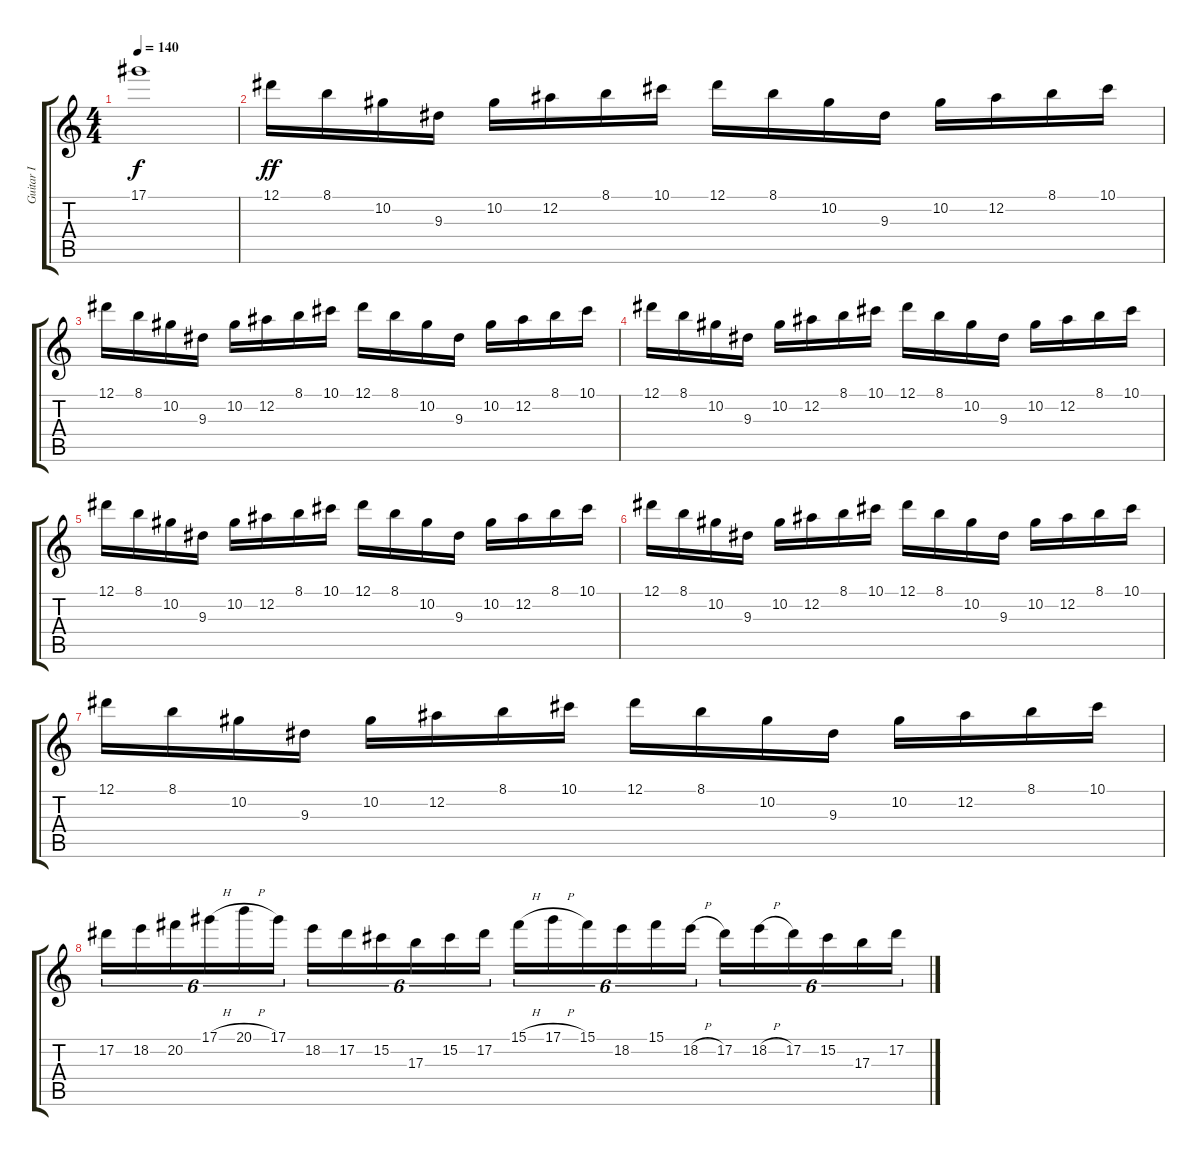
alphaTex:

\track ("Guitar I" "Guitar I") {instrument distortionguitar}
\staff {score tabs}
\tuning (Eb4 Bb3 Gb3 Db3 Ab2 Eb2) {hide}
\ts (4 4)
\tempo 140
\clef g2
\ks c
17.1{t}.1{dy f} |
12.1.16{dy ff} 8.1.16 10.2.16 9.3.16 10.2.16 12.2.16 8.1.16 10.1.16 12.1.16 8.1.16 10.2.16 9.3.16 10.2.16 12.2.16 8.1.16 10.1.16 |
12.1.16 8.1.16 10.2.16 9.3.16 10.2.16 12.2.16 8.1.16 10.1.16 12.1.16 8.1.16 10.2.16 9.3.16 10.2.16 12.2.16 8.1.16 10.1.16 |
12.1.16 8.1.16 10.2.16 9.3.16 10.2.16 12.2.16 8.1.16 10.1.16 12.1.16 8.1.16 10.2.16 9.3.16 10.2.16 12.2.16 8.1.16 10.1.16 |
12.1.16 8.1.16 10.2.16 9.3.16 10.2.16 12.2.16 8.1.16 10.1.16 12.1.16 8.1.16 10.2.16 9.3.16 10.2.16 12.2.16 8.1.16 10.1.16 |
12.1.16 8.1.16 10.2.16 9.3.16 10.2.16 12.2.16 8.1.16 10.1.16 12.1.16 8.1.16 10.2.16 9.3.16 10.2.16 12.2.16 8.1.16 10.1.16 |
12.1.16 8.1.16 10.2.16 9.3.16 10.2.16 12.2.16 8.1.16 10.1.16 12.1.16 8.1.16 10.2.16 9.3.16 10.2.16 12.2.16 8.1.16 10.1.16 |
17.2.16{tu (6 4)} 18.2.16{tu (6 4)} 20.2.16{tu (6 4)} 17.1{h}.16{tu (6 4)} 20.1{h}.16{tu (6 4)} 17.1.16{tu (6 4)} 18.2.16{tu (6 4)} 17.2.16{tu (6 4)} 15.2.16{tu (6 4)} 17.3.16{tu (6 4)} 15.2.16{tu (6 4)} 17.2.16{tu (6 4)} 15.1{h}.16{tu (6 4)} 17.1{h}.16{tu (6 4)} 15.1.16{tu (6 4)} 18.2.16{tu (6 4)} 15.1.16{tu (6 4)} 18.2{h}.16{tu (6 4)} 17.2.16{tu (6 4)} 18.2{h}.16{tu (6 4)} 17.2.16{tu (6 4)} 15.2.16{tu (6 4)} 17.3.16{tu (6 4)} 17.2{ss}.16{tu (6 4)}
